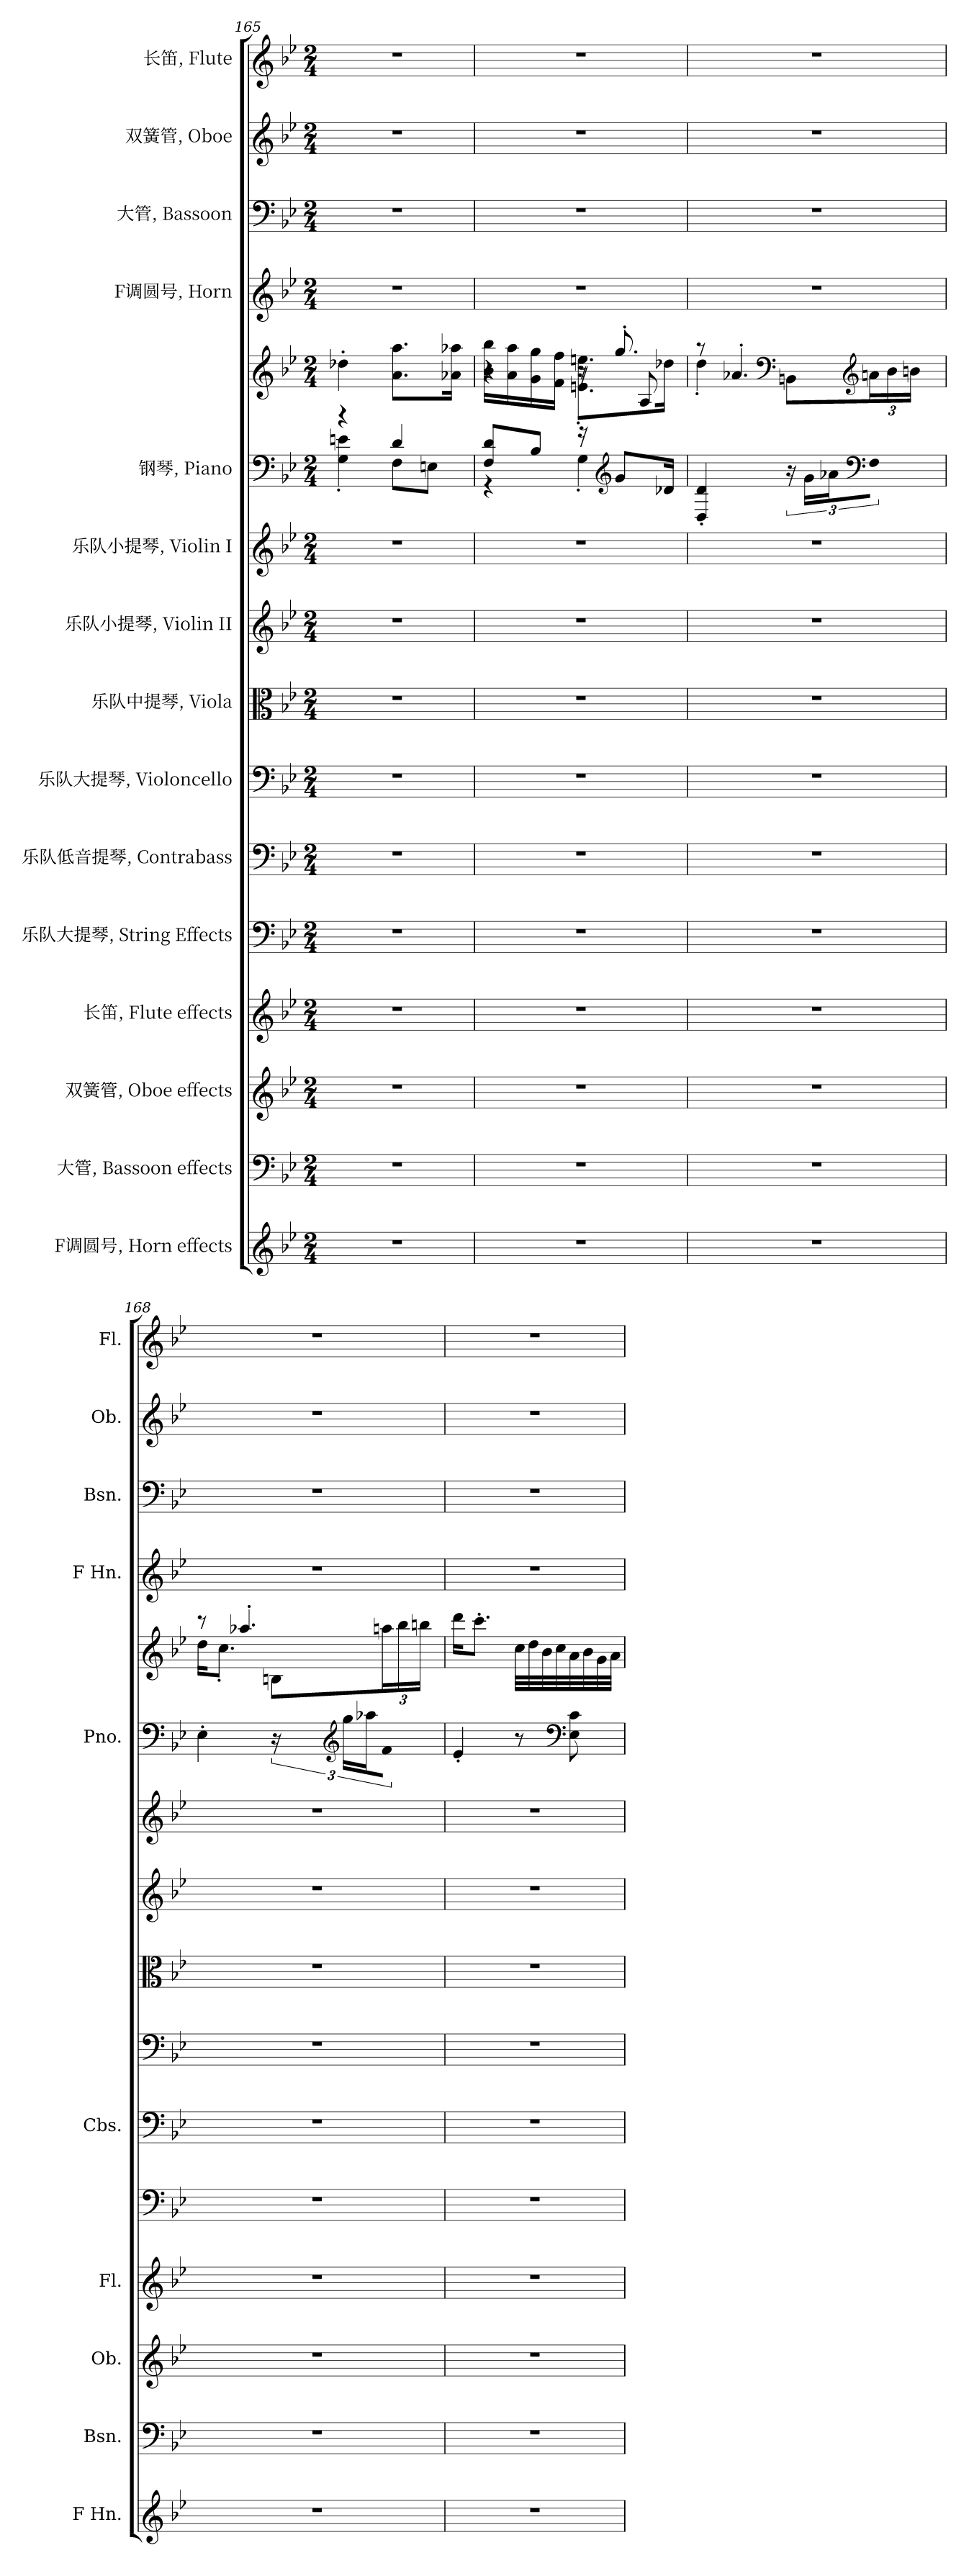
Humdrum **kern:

**kern	**kern	**kern	**kern	**kern	**kern	**kern	**kern	**kern	**kern	**kern	**kern	**kern	**kern	**kern	**kern
*part15	*part14	*part13	*part12	*part11	*part10	*part9	*part8	*part7	*part6	*part5	*part5	*part4	*part3	*part2	*part1
*staff16	*staff15	*staff14	*staff13	*staff12	*staff11	*staff10	*staff9	*staff8	*staff7	*staff6	*staff5	*staff4	*staff3	*staff2	*staff1
*I"F调圆号, Horn effects	*I"大管, Bassoon effects	*I"双簧管, Oboe effects	*I"长笛, Flute effects	*I"乐队大提琴, String Effects	*I"乐队低音提琴, Contrabass	*I"乐队大提琴, Violoncello	*I"乐队中提琴, Viola	*I"乐队小提琴, Violin II	*I"乐队小提琴, Violin I	*I"钢琴, Piano	*	*I"F调圆号, Horn	*I"大管, Bassoon	*I"双簧管, Oboe	*I"长笛, Flute
*I'F Hn.	*I'Bsn.	*I'Ob.	*I'Fl.	*	*I'Cbs.	*	*	*	*	*I'Pno.	*	*I'F Hn.	*I'Bsn.	*I'Ob.	*I'Fl.
*clefG2	*clefF4	*clefG2	*clefG2	*clefF4	*clefF4	*clefF4	*clefC3	*clefG2	*clefG2	*clefF4	*clefG2	*clefG2	*clefF4	*clefG2	*clefG2
*ITrd4c7	*	*	*	*	*ITrd7c12	*	*	*	*	*	*	*ITrd4c7	*	*	*
*k[b-e-a-]	*k[b-e-]	*k[b-e-]	*k[b-e-]	*k[b-e-]	*k[b-e-]	*k[b-e-]	*k[b-e-]	*k[b-e-]	*k[b-e-]	*k[b-e-]	*k[b-e-]	*k[b-e-a-]	*k[b-e-]	*k[b-e-]	*k[b-e-]
*M2/4	*M2/4	*M2/4	*M2/4	*M2/4	*M2/4	*M2/4	*M2/4	*M2/4	*M2/4	*M2/4	*M2/4	*M2/4	*M2/4	*M2/4	*M2/4
=165	=165	=165	=165	=165	=165	=165	=165	=165	=165	=165	=165	=165	=165	=165	=165
*	*	*	*	*	*	*	*	*	*	*^	*	*	*	*	*
2r	2r	2r	2r	2r	2r	2r	2r	2r	2r	4r	4G\' 4en\'	4dd-X'\	2r	2r	2r	2r
.	.	.	.	.	.	.	.	.	.	4d/	8F\L	8.a\ 8.aa\L	.	.	.	.
.	.	.	.	.	.	.	.	.	.	.	8En\J	.	.	.	.	.
.	.	.	.	.	.	.	.	.	.	.	.	16a-X\ 16aa-X\Jk	.	.	.	.
!!LO:PB:g=z
=166	=166	=166	=166	=166	=166	=166	=166	=166	=166	=166	=166	=166	=166	=166	=166	=166
*	*	*	*	*	*	*	*	*	*	*	*	*^	*	*	*	*
*	*	*	*	*	*	*	*	*	*	*	*	*	*^	*	*	*	*
2r	2r	2r	2r	2r	2r	2r	2r	2r	2r	8F/ 8d/L	4r	4r	16b-\ 16bb-\LL	4r	2r	2r	2r	2r
.	.	.	.	.	.	.	.	.	.	.	.	.	16a\ 16aa\	.	.	.	.	.
.	.	.	.	.	.	.	.	.	.	8B-/J	.	.	16g\ 16gg\	.	.	.	.	.
.	.	.	.	.	.	.	.	.	.	.	.	.	16f\ 16ff\JJ	.	.	.	.	.
.	.	.	.	.	.	.	.	.	.	16r	4G'\	16r	8.en\' 8.een\'L	8r	.	.	.	.
*	*	*	*	*	*	*	*	*	*	*clefG2	*	*	*	*	*	*	*	*
.	.	.	.	.	.	.	.	.	.	8g/L	.	8.gg'/	.	.	.	.	.	.
.	.	.	.	.	.	.	.	.	.	.	.	.	.	8A/	.	.	.	.
.	.	.	.	.	.	.	.	.	.	16d-X/Jk	.	.	16dd-X\Jk	.	.	.	.	.
*	*	*	*	*	*	*	*	*	*	*v	*v	*	*	*	*	*	*	*
*	*	*	*	*	*	*	*	*	*	*	*	*v	*v	*	*	*	*
=167	=167	=167	=167	=167	=167	=167	=167	=167	=167	=167	=167	=167	=167	=167	=167	=167
2r	2r	2r	2r	2r	2r	2r	2r	2r	2r	4D/' 4d/'	8r	4dd'\	2r	2r	2r	2r
.	.	.	.	.	.	.	.	.	.	.	4.a-X'/	.	.	.	.	.
*	*	*	*	*	*	*	*	*	*	*	*clefF4	*	*	*	*	*
.	.	.	.	.	.	.	.	.	.	24r	.	8BBn\L	.	.	.	.
.	.	.	.	.	.	.	.	.	.	24g\LL	.	.	.	.	.	.
.	.	.	.	.	.	.	.	.	.	24a-X\J	.	.	.	.	.	.
*	*	*	*	*	*	*	*	*	*	*clefF4	*clefG2	*	*	*	*	*
*	*	*	*	*	*	*	*	*	*	*	*	*Xbrackettup	*	*	*	*
.	.	.	.	.	.	.	.	.	.	8F\J	.	24an\L	.	.	.	.
.	.	.	.	.	.	.	.	.	.	.	.	24b-\	.	.	.	.
.	.	.	.	.	.	.	.	.	.	.	.	24bn\JJ	.	.	.	.
!!LO:PB:g=z
=168	=168	=168	=168	=168	=168	=168	=168	=168	=168	=168	=168	=168	=168	=168	=168	=168
2r	2r	2r	2r	2r	2r	2r	2r	2r	2r	4E-'\	8r	16dd\KL	2r	2r	2r	2r
.	.	.	.	.	.	.	.	.	.	.	.	8.cc'\J	.	.	.	.
.	.	.	.	.	.	.	.	.	.	.	4.aa-X'/	.	.	.	.	.
.	.	.	.	.	.	.	.	.	.	24r	.	8Bn\L	.	.	.	.
*	*	*	*	*	*	*	*	*	*	*clefG2	*	*	*	*	*	*
.	.	.	.	.	.	.	.	.	.	24gg\LL	.	.	.	.	.	.
.	.	.	.	.	.	.	.	.	.	24aa-X\J	.	.	.	.	.	.
.	.	.	.	.	.	.	.	.	.	8f\J	.	24aan\L	.	.	.	.
.	.	.	.	.	.	.	.	.	.	.	.	24bb-\	.	.	.	.
.	.	.	.	.	.	.	.	.	.	.	.	24bbn\JJ	.	.	.	.
*	*	*	*	*	*	*	*	*	*	*	*v	*v	*	*	*	*
=169	=169	=169	=169	=169	=169	=169	=169	=169	=169	=169	=169	=169	=169	=169	=169
2r	2r	2r	2r	2r	2r	2r	2r	2r	2r	4e-'/	16ddd\KL	2r	2r	2r	2r
.	.	.	.	.	.	.	.	.	.	.	8.ccc'\J	.	.	.	.
.	.	.	.	.	.	.	.	.	.	8r	32cc\LLL	.	.	.	.
.	.	.	.	.	.	.	.	.	.	.	32dd\	.	.	.	.
.	.	.	.	.	.	.	.	.	.	.	32b-\	.	.	.	.
.	.	.	.	.	.	.	.	.	.	.	32cc\	.	.	.	.
*	*	*	*	*	*	*	*	*	*	*clefF4	*	*	*	*	*
.	.	.	.	.	.	.	.	.	.	8E-\ 8c\	32a\	.	.	.	.
.	.	.	.	.	.	.	.	.	.	.	32b-\	.	.	.	.
.	.	.	.	.	.	.	.	.	.	.	32g\	.	.	.	.
.	.	.	.	.	.	.	.	.	.	.	32a\JJJ	.	.	.	.
=	=	=	=	=	=	=	=	=	=	=	=	=	=	=	=
*-	*-	*-	*-	*-	*-	*-	*-	*-	*-	*-	*-	*-	*-	*-	*-
